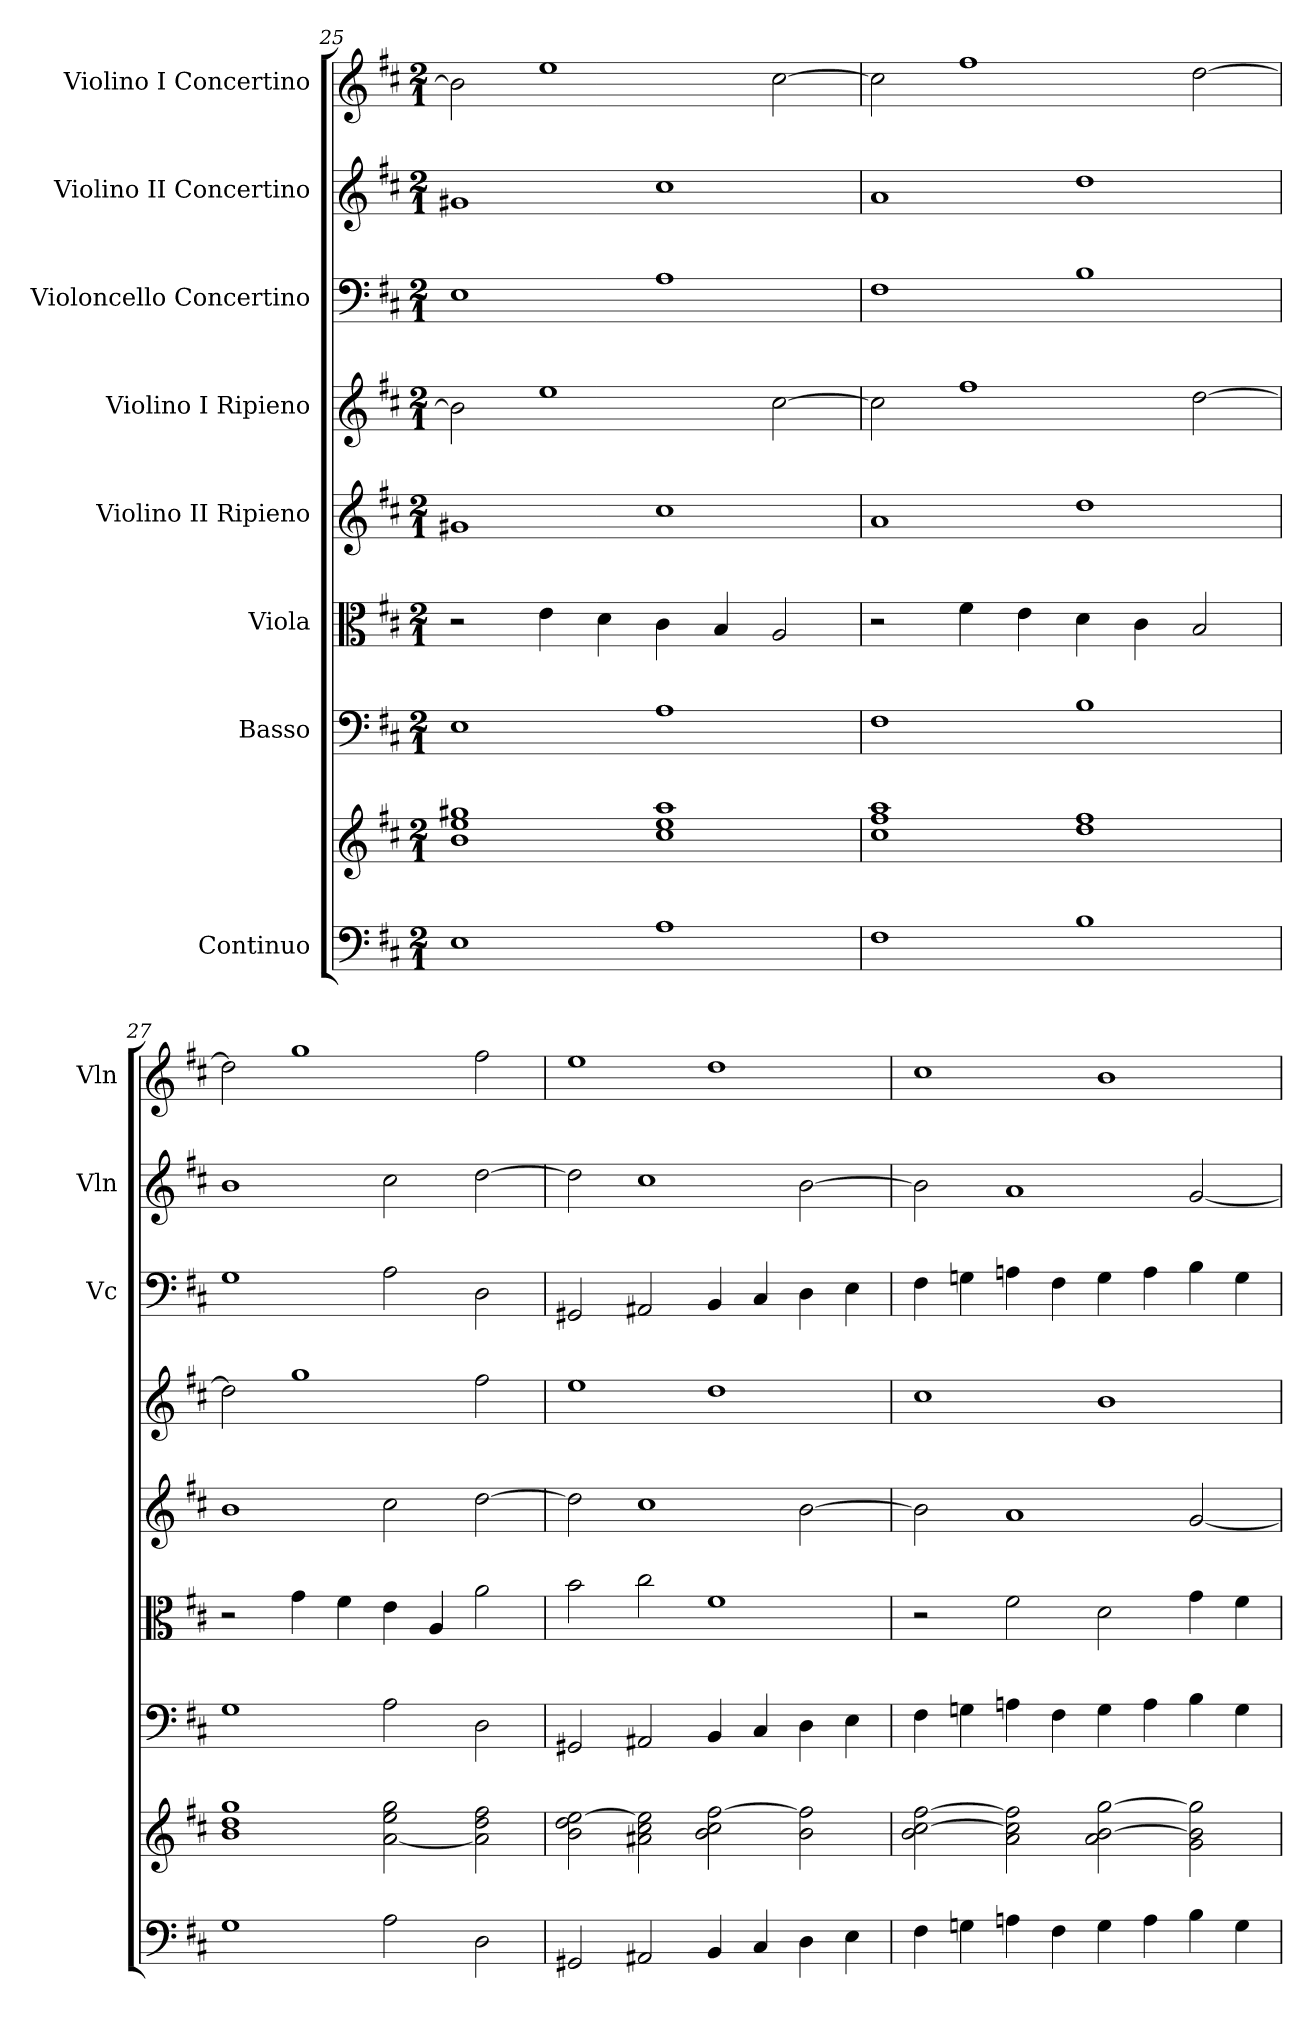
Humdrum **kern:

**kern	**kern	**kern	**kern	**kern	**kern	**kern	**kern	**kern
*part8	*part8	*part7	*part6	*part5	*part4	*part3	*part2	*part1
*staff9	*staff8	*staff7	*staff6	*staff5	*staff4	*staff3	*staff2	*staff1
*I"Continuo	*	*I"Basso	*I"Viola	*I"Violino II Ripieno	*I"Violino I Ripieno	*I"Violoncello Concertino	*I"Violino II Concertino	*I"Violino I Concertino
*	*	*	*	*	*	*I'Vc	*I'Vln	*I'Vln
*clefF4	*clefG2	*clefF4	*clefC3	*clefG2	*clefG2	*clefF4	*clefG2	*clefG2
*k[f#c#]	*k[f#c#]	*k[f#c#]	*k[f#c#]	*k[f#c#]	*k[f#c#]	*k[f#c#]	*k[f#c#]	*k[f#c#]
*M2/1	*M2/1	*M2/1	*M2/1	*M2/1	*M2/1	*M2/1	*M2/1	*M2/1
=25	=25	=25	=25	=25	=25	=25	=25	=25
1E	1b 1ee 1gg#X	1E	2r	1g#X	2b\]	1E	1g#X	2b\]
.	.	.	4e\	.	1ee	.	.	1ee
.	.	.	4d\	.	.	.	.	.
1A	1cc# 1ee 1aa	1A	4c#\	1cc#	.	1A	1cc#	.
.	.	.	4B/	.	.	.	.	.
.	.	.	2A/	.	[2cc#\	.	.	[2cc#\
=26	=26	=26	=26	=26	=26	=26	=26	=26
1F#	1cc# 1ff# 1aa	1F#	2r	1a	2cc#\]	1F#	1a	2cc#\]
.	.	.	4f#\	.	1ff#	.	.	1ff#
.	.	.	4e\	.	.	.	.	.
1B	1dd 1ff#	1B	4d\	1dd	.	1B	1dd	.
.	.	.	4c#\	.	.	.	.	.
.	.	.	2B/	.	[2dd\	.	.	[2dd\
=27	=27	=27	=27	=27	=27	=27	=27	=27
1G	1b 1dd 1gg	1G	2r	1b	2dd\]	1G	1b	2dd\]
.	.	.	4g\	.	1gg	.	.	1gg
.	.	.	4f#\	.	.	.	.	.
2A\	[2a\ 2ee\ 2gg\	2A\	4e\	2cc#\	.	2A\	2cc#\	.
.	.	.	4A/	.	.	.	.	.
2D\	2a\] 2dd\ 2ff#\	2D\	2a\	[2dd\	2ff#\	2D\	[2dd\	2ff#\
=28	=28	=28	=28	=28	=28	=28	=28	=28
2GG#X/	2b\ 2dd\ [2ee\	2GG#X/	2b\	2dd\]	1ee	2GG#X/	2dd\]	1ee
2AA#X/	2a#X\ 2cc#\ 2ee\]	2AA#X/	2cc#\	1cc#	.	2AA#X/	1cc#	.
4BB/	2b\ 2cc#\ [2ff#\	4BB/	1f#	.	1dd	4BB/	.	1dd
4C#/	.	4C#/	.	.	.	4C#/	.	.
4D\	2b\ 2ff#\]	4D\	.	[2b\	.	4D\	[2b\	.
4E\	.	4E\	.	.	.	4E\	.	.
=29	=29	=29	=29	=29	=29	=29	=29	=29
4F#\	2b\ [2cc#\ [2ff#\	4F#\	2r	2b\]	1cc#	4F#\	2b\]	1cc#
4Gn\	.	4Gn\	.	.	.	4Gn\	.	.
4An\	2a\ 2cc#\] 2ff#\]	4An\	2f#\	1a	.	4An\	1a	.
4F#\	.	4F#\	.	.	.	4F#\	.	.
4G\	2a\ [2b\ [2gg\	4G\	2d\	.	1b	4G\	.	1b
4A\	.	4A\	.	.	.	4A\	.	.
4B\	2g\ 2b\] 2gg\]	4B\	4g\	[2g/	.	4B\	[2g/	.
4G\	.	4G\	4f#\	.	.	4G\	.	.
=	=	=	=	=	=	=	=	=
*-	*-	*-	*-	*-	*-	*-	*-	*-
